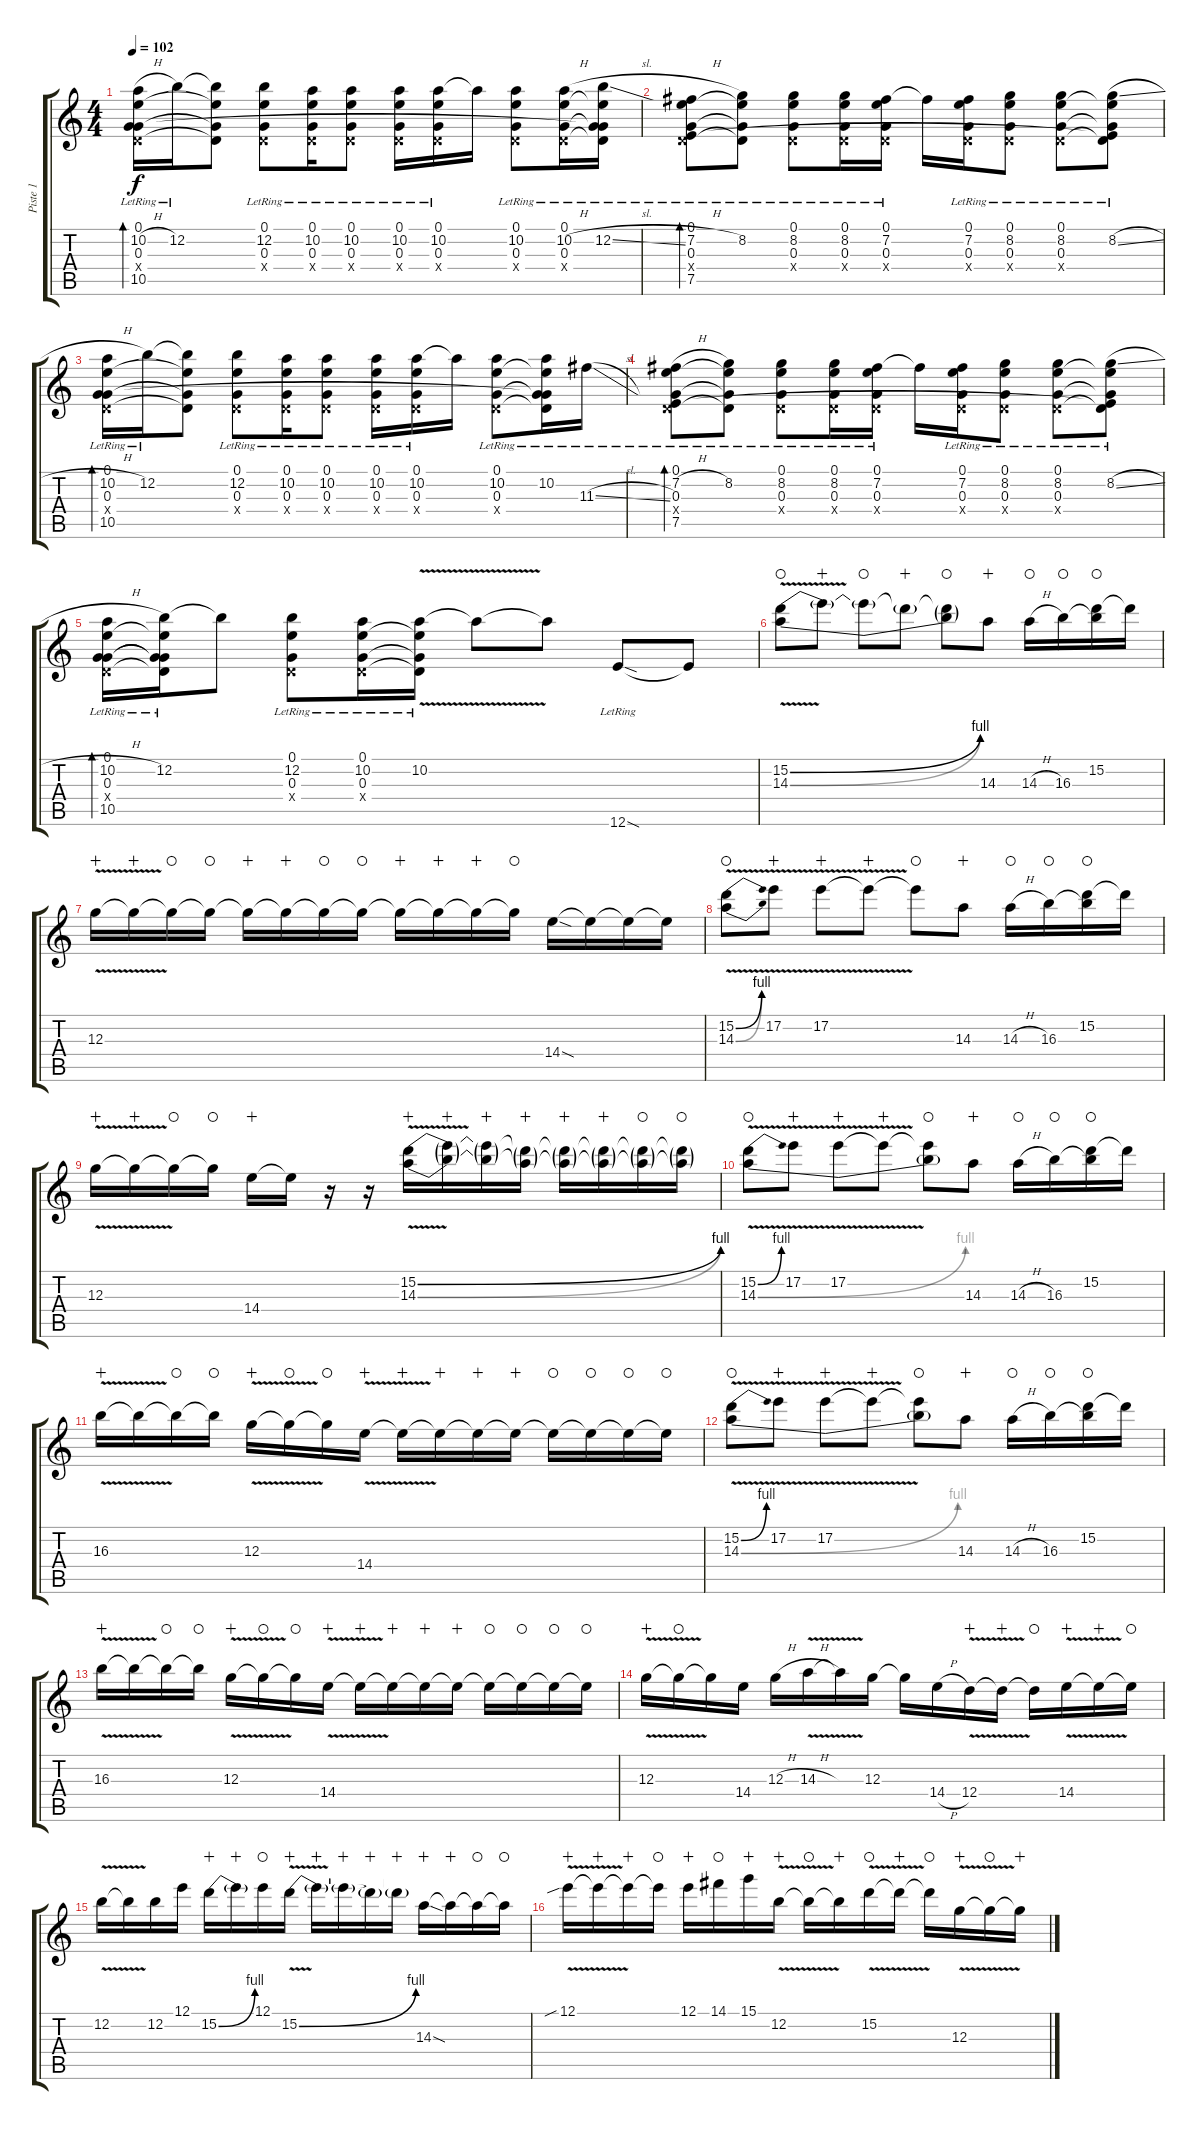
\track ("Piste 1" "Piste 1") {instrument overdrivenguitar}
\staff {score tabs}
\tuning (E4 B3 G3 D3 A2 E2) {hide}
\ts (4 4)
\tempo 102
\clef g2
\ks c
(0.1{lr} 10.2{h lr} 0.3{lr} 0.4{x} 10.5{lr}).16{bd 480 dy f} 12.2{lr}.16 (0.1{t} 12.2{t} 0.3{t} 0.4{t}).8 (0.1{lr} 12.2{lr} 0.3 0.4{x}).8 (0.1{lr} 10.2{lr} 0.3 0.4{x}).16 (0.1{lr} 10.2{lr} 0.3{lr} 0.4{x}).8 (0.1{lr} 10.2{lr} 0.3{lr} 0.4{x}).16 (0.1{lr} 10.2{lr} 0.3{lr} 0.4{x}).16 10.2{t}.16 (0.1{lr} 10.2{lr} 0.3{lr} 0.4{x}).8 (0.1{lr} 10.2{h lr} 0.3{lr} 0.4{x}).16 (0.1{t} 12.2{sl lr} 0.3{t} 0.4{t} 10.5{t}).16 |
(0.1{lr} 7.2{h lr} 0.3{lr} 0.4{x} 7.5{lr}).8{bd 60} (0.1{t} 8.2{lr} 0.3{t} 0.4{t}).8 (0.1 8.2{lr} 0.3 0.4{x}).8 (0.1 8.2{lr} 0.3 0.4{x}).16 (0.1 7.2{lr} 0.3 0.4{x}).16 7.2{t}.16 (0.1 7.2{lr} 0.3 0.4{x}).16 (0.1 8.2{lr} 0.3 0.4{x}).8 (0.1 8.2{lr} 0.3 0.4{x}).8 (0.1{t} 8.2{sl lr} 0.3{t} 0.4{t} 7.5{t}).8 |
(0.1{lr} 10.2{h lr} 0.3{lr} 0.4{x} 10.5{lr}).16{bd 480} 12.2{lr}.16 (0.1{t} 12.2{t} 0.3{t} 0.4{t}).8 (0.1 12.2{lr} 0.3 0.4{x}).8 (0.1 10.2{lr} 0.3 0.4{x}).16 (0.1 10.2{lr} 0.3 0.4{x}).8 (0.1 10.2{lr} 0.3 0.4{x}).16 (0.1 10.2{lr} 0.3 0.4{x}).16 10.2{t}.16 (0.1 10.2{lr} 0.3 0.4{x}).8 (0.1{t} 10.2{lr} 0.3{t} 0.4{t} 10.5{t}).16 11.3{sl lr}.16 |
(0.1{lr} 7.2{h lr} 0.3{lr} 0.4{x} 7.5{lr}).8{bd 60} (0.1{t} 8.2{lr} 0.3{t} 0.4{t}).8 (0.1 8.2{lr} 0.3 0.4{x}).8 (0.1 8.2{lr} 0.3 0.4{x}).16 (0.1 7.2{lr} 0.3 0.4{x}).16 7.2{t}.16 (0.1 7.2{lr} 0.3 0.4{x}).16 (0.1 8.2{lr} 0.3 0.4{x}).8 (0.1 8.2{lr} 0.3 0.4{x}).8 (0.1{t} 8.2{sl lr} 0.3{t} 0.4{t} 7.5{t}).8 |
(0.1{lr} 10.2{h lr} 0.3{lr} 0.4{x} 10.5{lr}).16{bd 480} (0.1{t} 12.2{lr} 0.3{t} 0.4{t} 10.5{t}).16 12.2{t}.8 (0.1 12.2{lr} 0.3 0.4{x}).8 (0.1 10.2{lr} 0.3 0.4{x}).16 (0.1{t} 10.2{v lr} 0.3{t} 0.4{t}).16 10.2{t}.8 10.2{t}.8 12.6{sod lr}.8{volume 16 instrument overdrivenguitar} 12.6{t}.8 |
(15.2{be (bend 0 0 60 4) v} 14.3{be (bend 0 0 60 4)}).8{waho} 15.2{t}.8{wahc} 15.2{t}.8{waho} 15.2{t}.8{wahc} (15.2{t} 14.3{t}).8{waho} 14.3.8{wahc} 14.3{h}.16{waho} 16.3.16{waho} (15.2 16.3{t}).16{waho} 15.2{t}.16 |
12.3{v}.16{wahc} 12.3{t}.16{wahc} 12.3{t}.16{waho} 12.3{t}.16{waho} 12.3{t}.16{wahc} 12.3{t}.16{wahc} 12.3{t}.16{waho} 12.3{t}.16{waho} 12.3{t}.16{wahc} 12.3{t}.16{wahc} 12.3{t}.16{wahc} 12.3{t}.16{waho} 14.4{sod}.16 14.4{t}.16 14.4{t}.16 14.4{t}.16 |
(15.2{be (bend 0 0 60 4) v} 14.3{be (bend 0 0 60 4)}).8{waho} 17.2{v}.8{wahc} 17.2{v}.8{wahc} 17.2{t}.8{wahc} 17.2{t}.8{waho} 14.3.8{wahc} 14.3{h}.16{waho} 16.3.16{waho} (15.2 16.3{t}).16{waho} 15.2{t}.16 |
12.3{v}.16{wahc} 12.3{t}.16{wahc} 12.3{t}.16{waho} 12.3{t}.16{waho} 14.4.16{wahc} 14.4{t}.16 r.16 r.16 (15.2{be (bend 0 0 60 4) v} 14.3{be (bend 0 0 60 4)}).16{wahc} (15.2{t} 14.3{t}).16{wahc} (15.2{t} 14.3{t}).16{wahc} (15.2{t} 14.3{t}).16{wahc} (15.2{t} 14.3{t}).16{wahc} (15.2{t} 14.3{t}).16{wahc} (15.2{t} 14.3{t}).16{waho} (15.2{t} 14.3{t}).16{waho} |
(15.2{be (bend 0 0 60 4) v} 14.3{be (bend 0 0 60 4)}).8{waho} 17.2{v}.8{wahc} 17.2{v}.8{wahc} 17.2{t}.8{wahc} (17.2{t} 14.3{t}).8{waho} 14.3.8{wahc} 14.3{h}.16{waho} 16.3.16{waho} (15.2 16.3{t}).16{waho} 15.2{t}.16 |
16.3{v}.16{wahc} 16.3{t}.16 16.3{t}.16{waho} 16.3{t}.16{waho} 12.3{v}.16{wahc} 12.3{t}.16{waho} 12.3{t}.16{waho} 14.4{v}.16{wahc} 14.4{t}.16{wahc} 14.4{t}.16{wahc} 14.4{t}.16{wahc} 14.4{t}.16{wahc} 14.4{t}.16{waho} 14.4{t}.16{waho} 14.4{t}.16{waho} 14.4{t}.16{waho} |
(15.2{be (bend 0 0 60 4) v} 14.3{be (bend 0 0 60 4)}).8{waho} 17.2{v}.8{wahc} 17.2{v}.8{wahc} 17.2{t}.8{wahc} (17.2{t} 14.3{t}).8{waho} 14.3.8{wahc} 14.3{h}.16{waho} 16.3.16{waho} (15.2 16.3{t}).16{waho} 15.2{t}.16 |
16.3{v}.16{wahc} 16.3{t}.16 16.3{t}.16{waho} 16.3{t}.16{waho} 12.3{v}.16{wahc} 12.3{t}.16{waho} 12.3{t}.16{waho} 14.4{v}.16{wahc} 14.4{t}.16{wahc} 14.4{t}.16{wahc} 14.4{t}.16{wahc} 14.4{t}.16{wahc} 14.4{t}.16{waho} 14.4{t}.16{waho} 14.4{t}.16{waho} 14.4{t}.16{waho} |
12.3{v}.16{wahc} 12.3{t}.16{waho} 12.3{t}.16 14.4.16 12.3{h}.16 14.3{v h}.16 14.3{t}.16 12.3.16 12.3{t}.16 14.4{h}.16 12.4{v}.16{wahc} 12.4{t}.16{wahc} 12.4{t}.16{waho} 14.4{v}.16{wahc} 14.4{t}.16{wahc} 14.4{t}.16{waho} |
12.2{v}.16 12.2{t}.16 12.2.16 12.1.16 15.2{be (bend 0 0 60 4)}.16{wahc} 15.2{t}.16{wahc} 12.1.16{waho} 15.2{be (bend 0 0 60 4) v}.16{wahc} 15.2{t}.16{wahc} 15.2{t}.16{wahc} 15.2{t}.16{wahc} 15.2{t}.16{wahc} 14.3{sod}.16{wahc} 14.3{t}.16{wahc} 14.3{t}.16{waho} 14.3{t}.16{waho} |
12.1{v sib}.16{wahc} 12.1{t}.16{wahc} 12.1{t}.16{wahc} 12.1{t}.16{waho} 12.1.16{wahc} 14.1.16{waho} 15.1.16{wahc} 12.2{v}.16{wahc} 12.2{t}.16{waho} 12.2{t}.16{wahc} 15.2{v}.16{waho} 15.2{t}.16{wahc} 15.2{t}.16{waho} 12.3{v}.16{wahc} 12.3{t}.16{waho} 12.3{t}.16{wahc}
